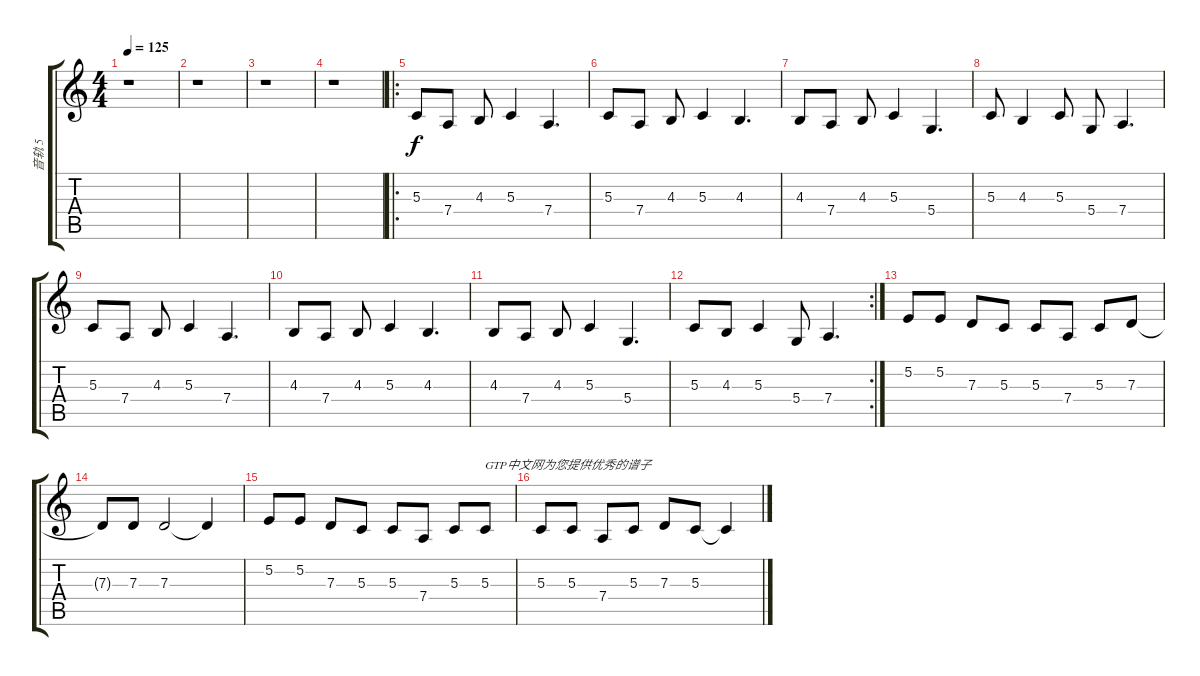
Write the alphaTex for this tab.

\track ("音轨 5" "音轨 5") {solo instrument harmonica}
\staff {score tabs}
\tuning (E4 B3 G3 D3 A2 E2) {hide}
\ts (4 4)
\tempo 125
\clef g2
\ks c
r.1{dy f} |
r.1 |
r.1 |
r.1 |
\ro
5.3.8 7.4.8 4.3.8 5.3.4 7.4.4{d} |
5.3.8 7.4.8 4.3.8 5.3.4 4.3.4{d} |
4.3.8 7.4.8 4.3.8 5.3.4 5.4.4{d} |
5.3.8 4.3.4 5.3.8 5.4.8 7.4.4{d} |
5.3.8 7.4.8 4.3.8 5.3.4 7.4.4{d} |
4.3.8 7.4.8 4.3.8 5.3.4 4.3.4{d} |
4.3.8 7.4.8 4.3.8 5.3.4 5.4.4{d} |
\rc 2
5.3.8 4.3.8 5.3.4 5.4.8 7.4.4{d} |
5.2.8 5.2.8 7.3.8 5.3.8 5.3.8 7.4.8 5.3.8 7.3.8 |
7.3{t}.8 7.3.8 7.3.2 7.3{t}.4 |
5.2.8 5.2.8 7.3.8 5.3.8 5.3.8 7.4.8 5.3.8 5.3.8{txt "GTP中文网为您提供优秀的谱子"} |
5.3.8 5.3.8 7.4.8 5.3.8 7.3.8 5.3.8 5.3{t}.4
